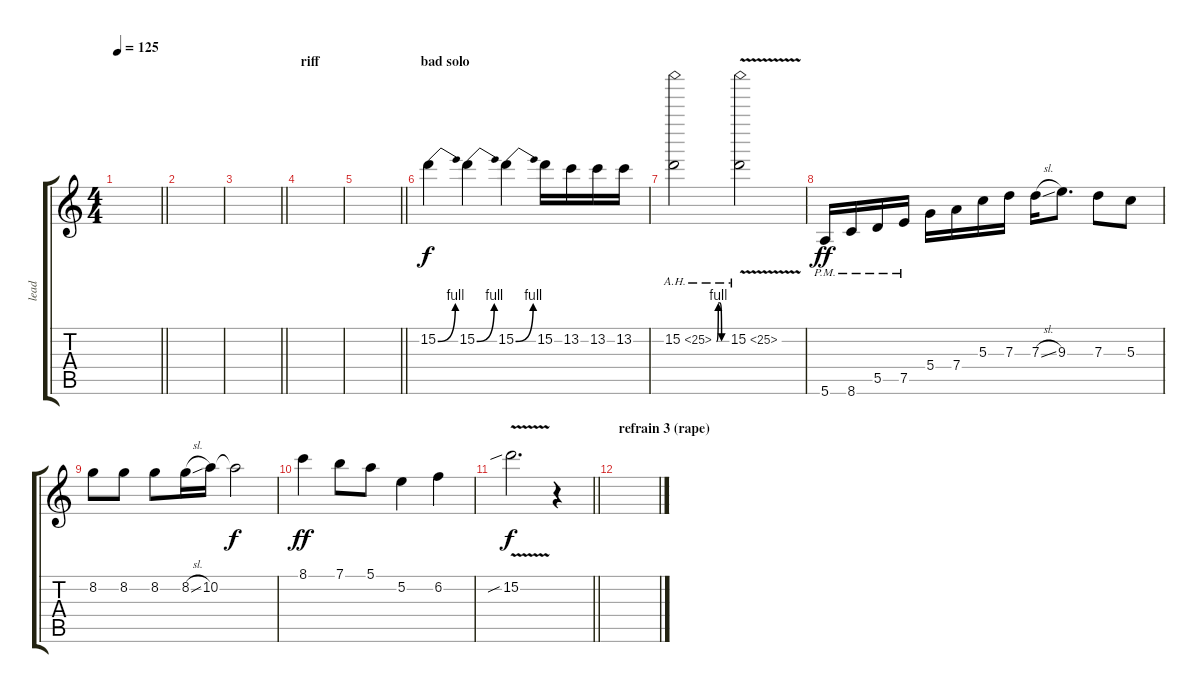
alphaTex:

\track ("lead" "lead") {instrument overdrivenguitar}
\staff {score tabs}
\tuning (E4 B3 G3 D3 A2 E2) {hide}
\ts (4 4)
\tempo 125
\clef g2
\barLineRight lightlight
\ks c
|
|
\barLineRight lightlight
|
\section ("" "riff")
|
\barLineRight lightlight
|
\section ("" "bad solo")
15.2{be (bend 0 0 60 4)}.4 15.2{be (bend 0 0 60 4)}.4 15.2{be (bend 0 0 60 4)}.4 15.2.16 13.2.16 13.2.16 13.2.16 |
15.2{be (custom 0 0 10 4 20 4 30 0 60 0) ah 10}.2 15.2{ah 10 v}.2 |
5.6{pm}.16{dy ff} 8.6{pm}.16 5.5{pm}.16 7.5{pm}.16 5.4.16 7.4.16 5.3.16 7.3.16 7.3{sl}.16 9.3.8{d} 7.3.8 5.3.8 |
8.2.8 8.2.8 8.2.8 8.2{sl}.16 10.2.16 10.2{t}.2{dy f} |
8.1.4{dy ff} 7.1.8 5.1.8 5.2.4 6.2.4 |
\barLineRight lightlight
15.2{v sib}.2{d dy f} r.4 |
\section ("" "refrain 3 (rape)")
